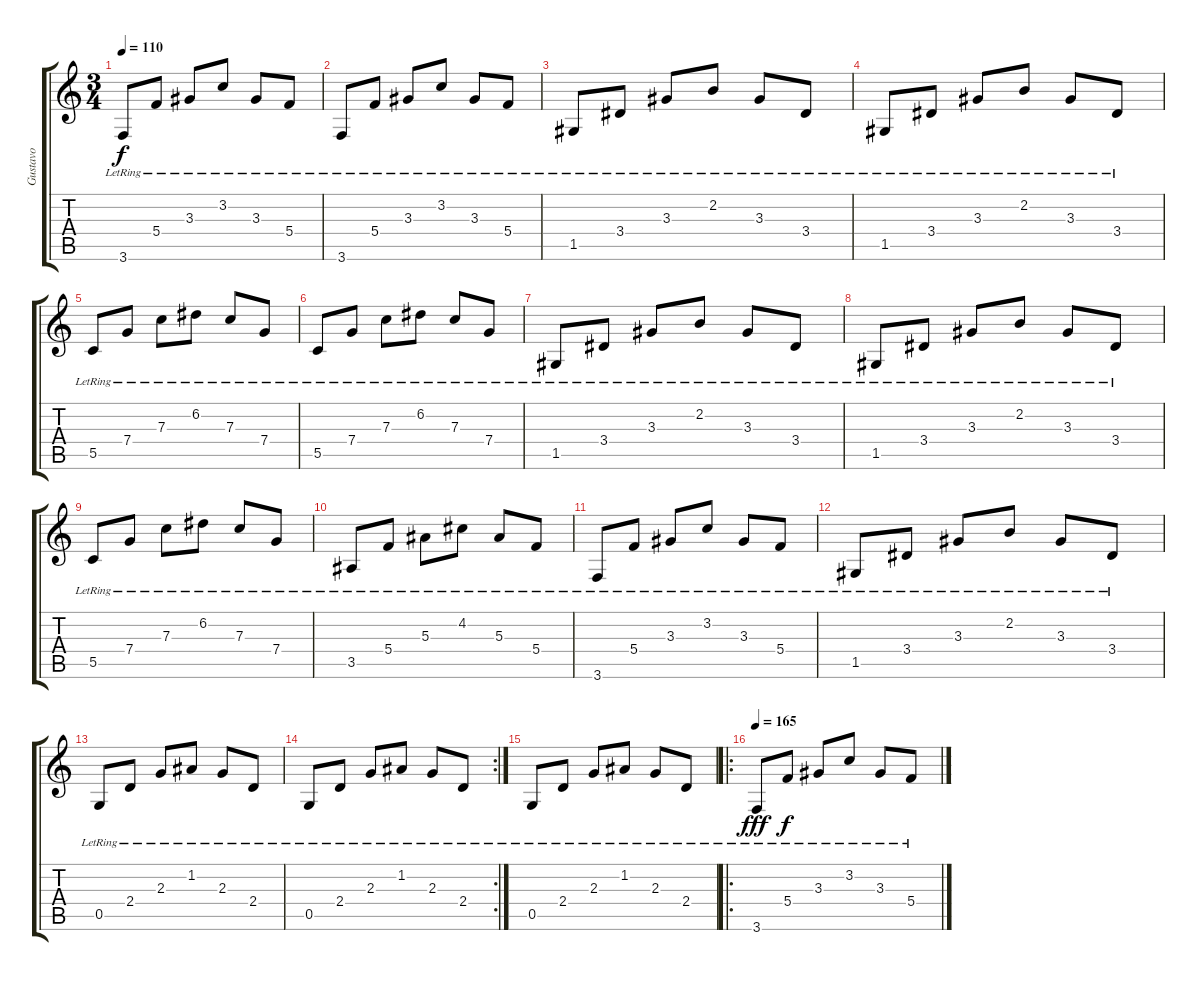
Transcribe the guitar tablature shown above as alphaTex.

\track ("Gustavo" "Gustavo") {instrument acousticguitarnylon}
\staff {score tabs}
\tuning (D4 A3 F3 C3 G2 D2) {hide}
\ts (3 4)
\tempo 110
\clef g2
\ks c
3.6{lr}.8{dy f} 5.4{lr}.8 3.3{lr}.8 3.2{lr}.8 3.3{lr}.8 5.4{lr}.8 |
3.6{lr}.8 5.4{lr}.8 3.3{lr}.8 3.2{lr}.8 3.3{lr}.8 5.4{lr}.8 |
1.5{lr}.8 3.4{lr}.8 3.3{lr}.8 2.2{lr}.8 3.3{lr}.8 3.4{lr}.8 |
1.5{lr}.8 3.4{lr}.8 3.3{lr}.8 2.2{lr}.8 3.3{lr}.8 3.4{lr}.8 |
5.5{lr}.8 7.4{lr}.8 7.3{lr}.8 6.2{lr}.8 7.3{lr}.8 7.4{lr}.8 |
5.5{lr}.8 7.4{lr}.8 7.3{lr}.8 6.2{lr}.8 7.3{lr}.8 7.4{lr}.8 |
1.5{lr}.8 3.4{lr}.8 3.3{lr}.8 2.2{lr}.8 3.3{lr}.8 3.4{lr}.8 |
1.5{lr}.8 3.4{lr}.8 3.3{lr}.8 2.2{lr}.8 3.3{lr}.8 3.4{lr}.8 |
5.5{lr}.8 7.4{lr}.8 7.3{lr}.8 6.2{lr}.8 7.3{lr}.8 7.4{lr}.8 |
3.5{lr}.8 5.4{lr}.8 5.3{lr}.8 4.2{lr}.8 5.3{lr}.8 5.4{lr}.8 |
3.6{lr}.8 5.4{lr}.8 3.3{lr}.8 3.2{lr}.8 3.3{lr}.8 5.4{lr}.8 |
1.5{lr}.8 3.4{lr}.8 3.3{lr}.8 2.2{lr}.8 3.3{lr}.8 3.4{lr}.8 |
0.5{lr}.8 2.4{lr}.8 2.3{lr}.8 1.2{lr}.8 2.3{lr}.8 2.4{lr}.8 |
\rc 2
0.5{lr}.8 2.4{lr}.8 2.3{lr}.8 1.2{lr}.8 2.3{lr}.8 2.4{lr}.8 |
0.5{lr}.8 2.4{lr}.8 2.3{lr}.8 1.2{lr}.8 2.3{lr}.8 2.4{lr}.8 |
\ro
\tempo 165
3.6{lr}.8{dy fff} 5.4{lr}.8{dy f} 3.3{lr}.8 3.2{lr}.8 3.3{lr}.8 5.4{lr}.8
